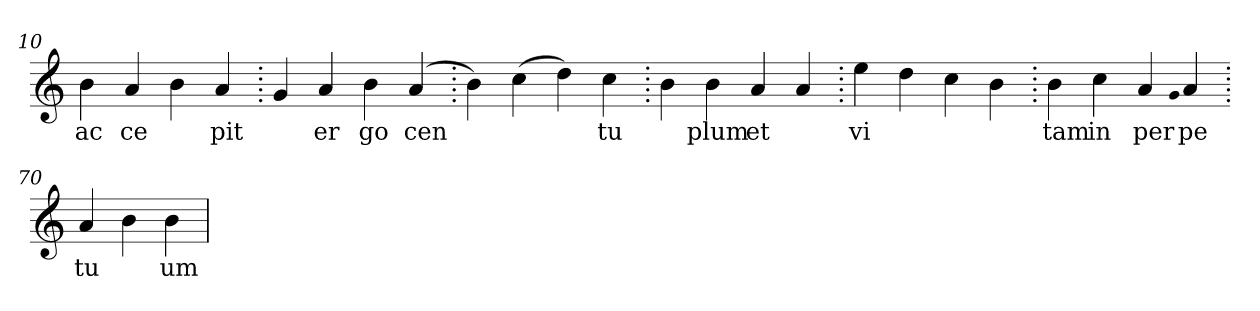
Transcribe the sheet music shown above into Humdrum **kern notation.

**kern	**text
*part1	*part1
*staff1	*staff1
*clefG2	*
=10.	=10.
4b	ac
4a	ce
4b	.
4a	pit
=20.	=20.
4g	.
4a	er
4b	go
(>4a	cen
=30.	=30.
4b)	.
(>4cc	.
4dd)	.
4cc	tu
=40.	=40.
4b	.
4b	plum
4a	et
4a	.
=50.	=50.
4ee	vi
4dd	.
4cc	.
4b	.
=60.	=60.
4b	tam
4cc	in
4a	per
qqg	.
4a	pe
=70.	=70.
4a	tu
4b	.
4b	um
=	=
*-	*-
